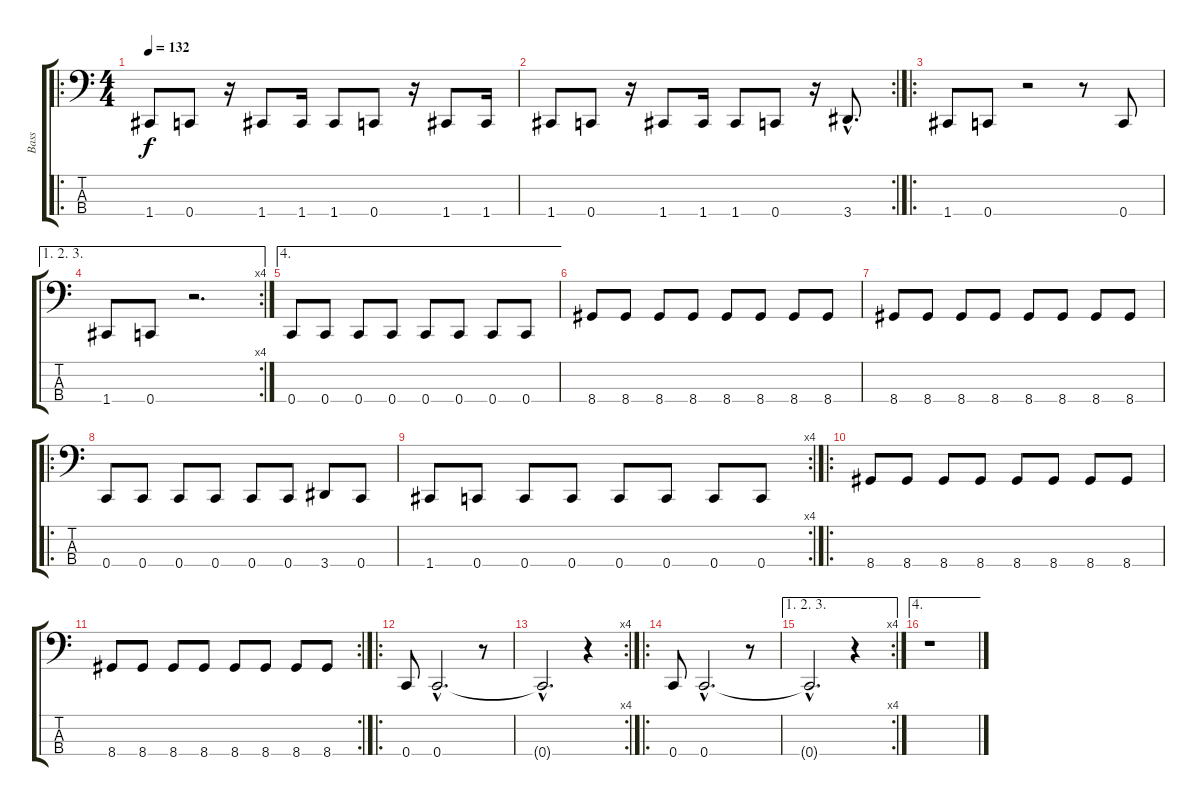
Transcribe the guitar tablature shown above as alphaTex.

\track ("Bass" "Bass") {instrument electricbassfinger}
\staff {score tabs}
\tuning (G2 C2 G1 C1) {hide}
\ro
\ts (4 4)
\tempo 132
\clef f4
\ks c
1.4.8{dy f} 0.4.8 r.16 1.4.8 1.4.16 1.4.8 0.4.8 r.16 1.4.8 1.4.16 |
\rc 2
1.4.8 0.4.8 r.16 1.4.8 1.4.16 1.4.8 0.4.8 r.16 3.4{hac}.8{d} |
\ro
1.4.8 0.4.8 r.2 r.8 0.4.8 |
\ae (1 2 3)
\rc 4
1.4.8 0.4.8 r.2{d} |
\ae 4
0.4.8 0.4.8 0.4.8 0.4.8 0.4.8 0.4.8 0.4.8 0.4.8 |
8.4.8 8.4.8 8.4.8 8.4.8 8.4.8 8.4.8 8.4.8 8.4.8 |
8.4.8 8.4.8 8.4.8 8.4.8 8.4.8 8.4.8 8.4.8 8.4.8 |
\ro
0.4.8 0.4.8 0.4.8 0.4.8 0.4.8 0.4.8 3.4.8 0.4.8 |
\rc 4
1.4.8 0.4.8 0.4.8 0.4.8 0.4.8 0.4.8 0.4.8 0.4.8 |
\ro
8.4.8 8.4.8 8.4.8 8.4.8 8.4.8 8.4.8 8.4.8 8.4.8 |
\rc 2
8.4.8 8.4.8 8.4.8 8.4.8 8.4.8 8.4.8 8.4.8 8.4.8 |
\ro
0.4.8 0.4{hac}.2{d} r.8 |
\rc 4
0.4{hac t}.2{d} r.4 |
\ro
0.4.8 0.4{hac}.2{d} r.8 |
\ae (1 2 3)
\rc 4
0.4{hac t}.2{d} r.4 |
\ae 4
r.1
